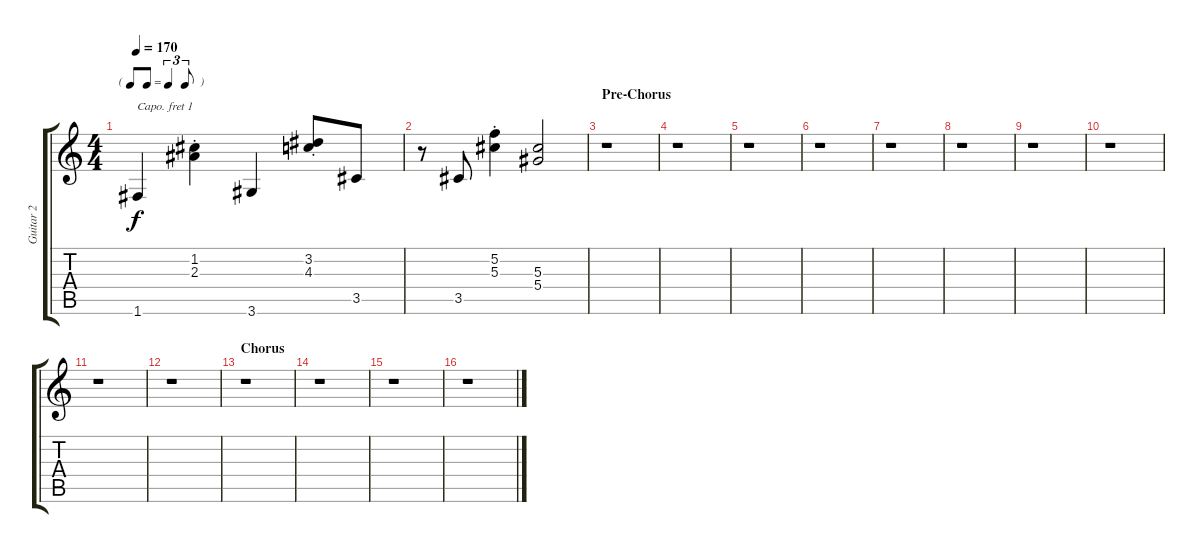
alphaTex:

\track ("Guitar 2" "Guitar 2") {instrument acousticguitarsteel}
\staff {score tabs}
\capo 1
\tuning (E4 B3 G3 D3 A2 E2) {hide}
\ts (4 4)
\tf triplet8th
\tempo 170
\clef g2
\ks c
1.6.4{dy f} (1.2{st} 2.3{st}).4 3.6.4 (3.2{st} 4.3{st}).8 3.5.8 |
r.8 3.5.8 (5.2{st} 5.3{st}).4 (5.3 5.4).2 |
\section ("" "Pre-Chorus")
r.1 |
r.1 |
r.1 |
r.1 |
r.1 |
r.1 |
r.1 |
r.1 |
r.1 |
r.1 |
\section ("" "Chorus")
r.1 |
r.1 |
r.1 |
r.1
